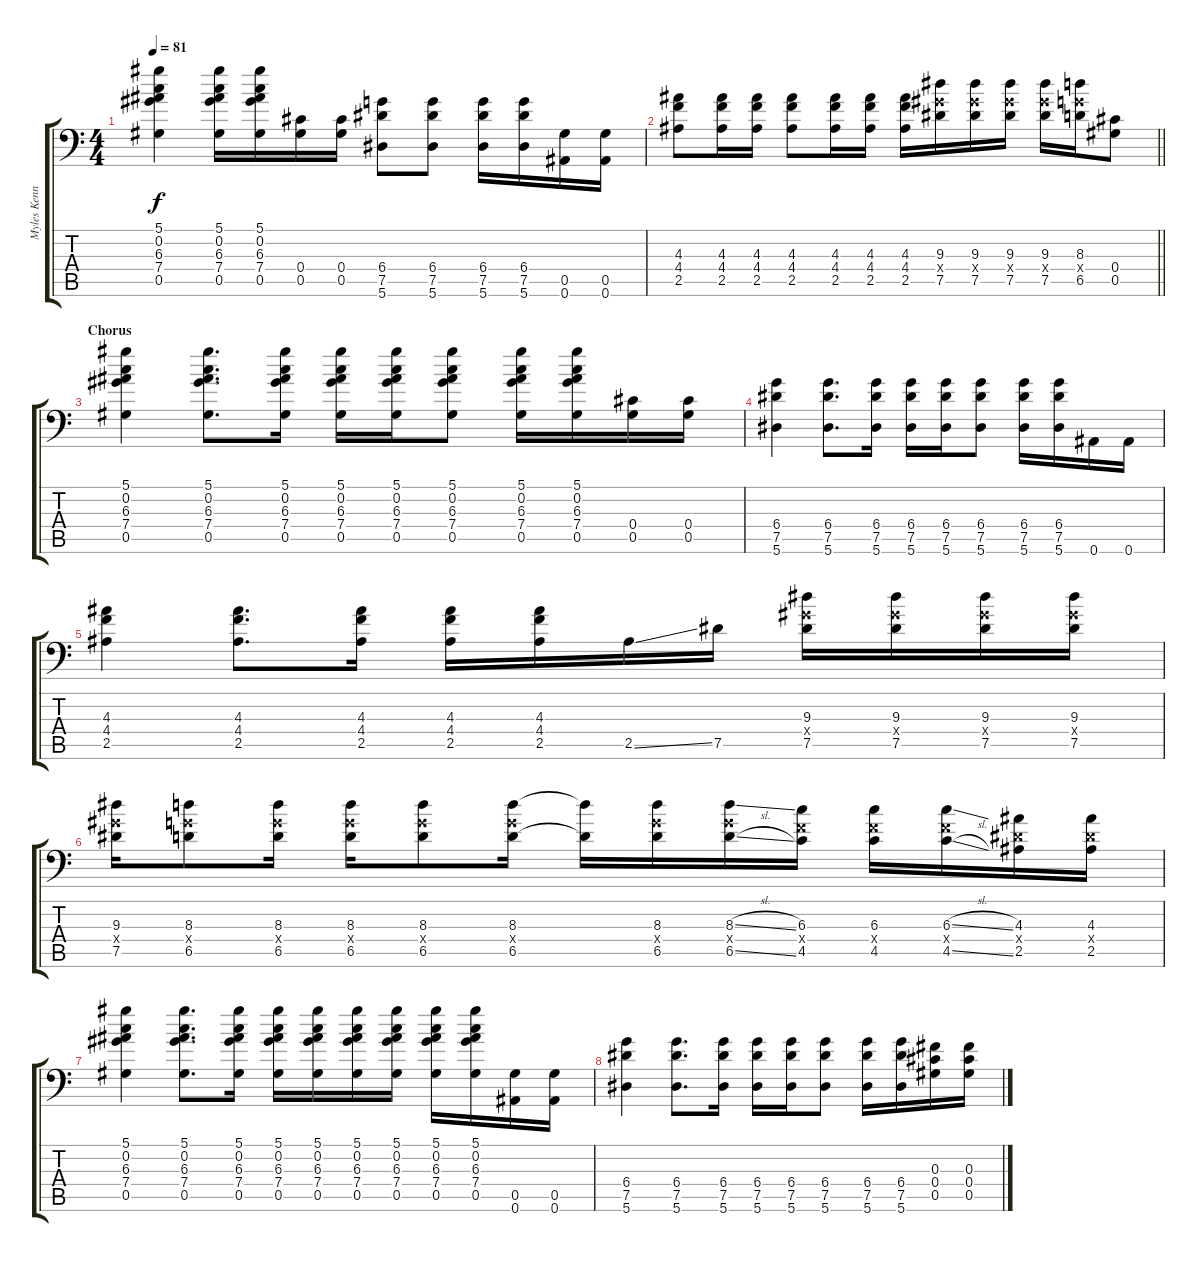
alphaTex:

\track ("Myles Kennedy" "Myles Kenn") {instrument electricguitarclean}
\staff {score tabs}
\tuning (Eb4 Bb3 Gb3 Db3 Ab2 Bb1) {hide}
\ts (4 4)
\tempo 81
\clef f4
\ks c
(5.1 0.2 6.3 7.4 0.5).4{dy f} (5.1 0.2 6.3 7.4 0.5).16 (5.1 0.2 6.3 7.4 0.5).16 (0.4 0.5).16 (0.4 0.5).16 (6.4 7.5 5.6).8 (6.4 7.5 5.6).8 (6.4 7.5 5.6).16 (6.4 7.5 5.6).16 (0.5 0.6).16 (0.5 0.6).16 |
\barLineRight lightlight
(4.3 4.4 2.5).8 (4.3 4.4 2.5).16 (4.3 4.4 2.5).16 (4.3 4.4 2.5).8 (4.3 4.4 2.5).16 (4.3 4.4 2.5).16 (4.3 4.4 2.5).16 (9.3 7.4{x} 7.5).16 (9.3 7.4{x} 7.5).16 (9.3 7.4{x} 7.5).16 (9.3 7.4{x} 7.5).16 (8.3 6.4{x} 6.5).16 (0.4 0.5).8 |
\section ("" "Chorus")
(5.1 0.2 6.3 7.4 0.5).4 (5.1 0.2 6.3 7.4 0.5).8{d} (5.1 0.2 6.3 7.4 0.5).16 (5.1 0.2 6.3 7.4 0.5).16 (5.1 0.2 6.3 7.4 0.5).16 (5.1 0.2 6.3 7.4 0.5).8 (5.1 0.2 6.3 7.4 0.5).16 (5.1 0.2 6.3 7.4 0.5).16 (0.4 0.5).16 (0.4 0.5).16 |
(6.4 7.5 5.6).4 (6.4 7.5 5.6).8{d} (6.4 7.5 5.6).16 (6.4 7.5 5.6).16 (6.4 7.5 5.6).16 (6.4 7.5 5.6).8 (6.4 7.5 5.6).16 (6.4 7.5 5.6).16 0.6.16 0.6.16 |
(4.3 4.4 2.5).4 (4.3 4.4 2.5).8{d} (4.3 4.4 2.5).16 (4.3 4.4 2.5).16 (4.3 4.4 2.5).16 2.5{ss}.16 7.5.16 (9.3 7.4{x} 7.5).16 (9.3 7.4{x} 7.5).16 (9.3 7.4{x} 7.5).16 (9.3 7.4{x} 7.5).16 |
(9.3 7.4{x} 7.5).16 (8.3 6.4{x} 6.5).8 (8.3 6.4{x} 6.5).16 (8.3 6.4{x} 6.5).16 (8.3 6.4{x} 6.5).8 (8.3 6.4{x} 6.5).16 (8.3{t} 6.5{t}).16 (8.3 6.4{x} 6.5).16 (8.3{sl} 6.4{x} 6.5{sl}).16 (6.3 4.4{x} 4.5).16 (6.3 4.4{x} 4.5).16 (6.3{sl} 4.4{x} 4.5{sl}).16 (4.3 2.4{x} 2.5).16 (4.3 2.4{x} 2.5).16 |
(5.1 0.2 6.3 7.4 0.5).4 (5.1 0.2 6.3 7.4 0.5).8{d} (5.1 0.2 6.3 7.4 0.5).16 (5.1 0.2 6.3 7.4 0.5).16 (5.1 0.2 6.3 7.4 0.5).16 (5.1 0.2 6.3 7.4 0.5).16 (5.1 0.2 6.3 7.4 0.5).16 (5.1 0.2 6.3 7.4 0.5).16 (5.1 0.2 6.3 7.4 0.5).16 (0.5 0.6).16 (0.5 0.6).16 |
(6.4 7.5 5.6).4 (6.4 7.5 5.6).8{d} (6.4 7.5 5.6).16 (6.4 7.5 5.6).16 (6.4 7.5 5.6).16 (6.4 7.5 5.6).8 (6.4 7.5 5.6).16 (6.4 7.5 5.6).16 (0.3 0.4 0.5).16 (0.3 0.4 0.5).16
